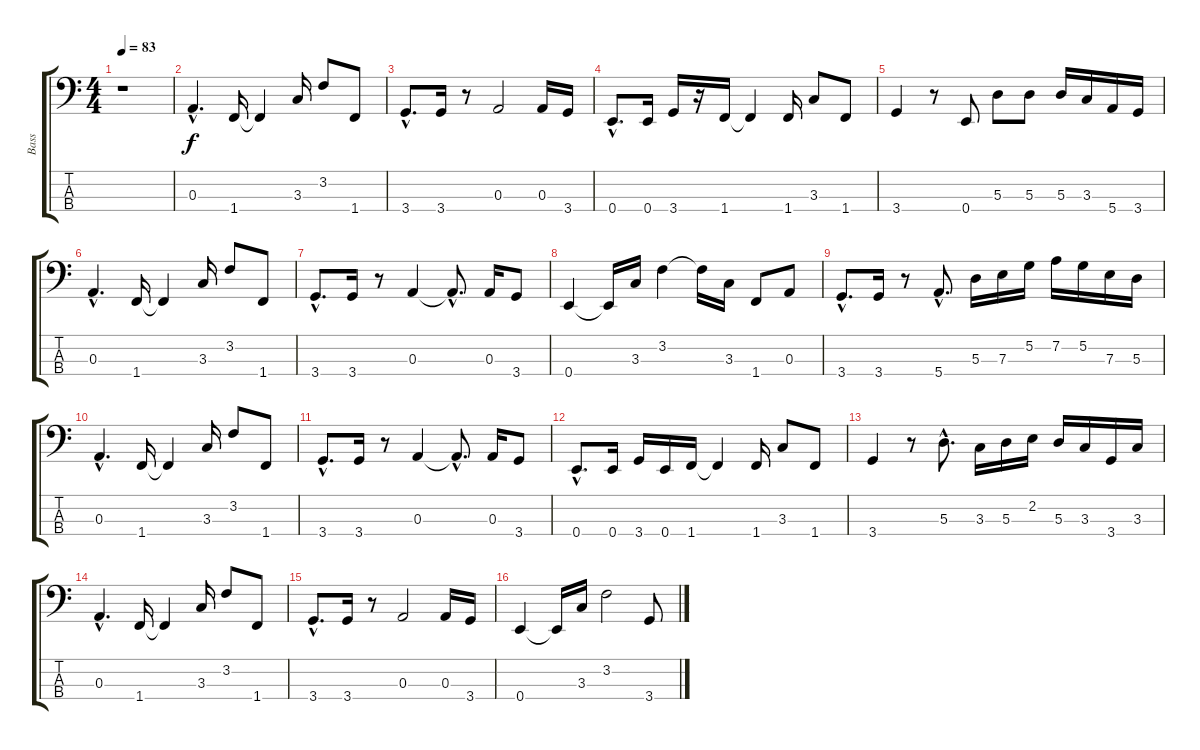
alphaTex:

\track ("Bass" "Bass") {instrument electricbassfinger}
\staff {score tabs}
\tuning (G2 D2 A1 E1) {hide}
\ts (4 4)
\tempo 83
\clef f4
\ks c
r.1{dy f instrument electricbassfinger} |
0.3{hac}.4{d} 1.4.16 1.4{t}.4 3.3.16 3.2.8 1.4.8 |
3.4{hac}.8{d} 3.4.16 r.8 0.3.2 0.3.16 3.4.16 |
0.4{hac}.8{d} 0.4.16 3.4.16 r.16 1.4.16 1.4{t}.4 1.4.16 3.3.8 1.4.8 |
3.4.4 r.8 0.4.8 5.3.8 5.3.8 5.3.16 3.3.16 5.4.16 3.4.16 |
0.3{hac}.4{d} 1.4.16 1.4{t}.4 3.3.16 3.2.8 1.4.8 |
3.4{hac}.8{d} 3.4.16 r.8 0.3.4 0.3{hac t}.8{d} 0.3.16 3.4.8 |
0.4.4 0.4{t}.16 3.3.16 3.2.4 3.2{t}.16 3.3.16 1.4.8 0.3.8 |
3.4{hac}.8{d} 3.4.16 r.8 5.4{hac}.8{d} 5.3.16 7.3.16 5.2.16 7.2.16 5.2.16 7.3.16 5.3.16 |
0.3{hac}.4{d} 1.4.16 1.4{t}.4 3.3.16 3.2.8 1.4.8 |
3.4{hac}.8{d} 3.4.16 r.8 0.3.4 0.3{hac t}.8{d} 0.3.16 3.4.8 |
0.4{hac}.8{d} 0.4.16 3.4.16 0.4.16 1.4.16 1.4{t}.4 1.4.16 3.3.8 1.4.8 |
3.4.4 r.8 5.3{hac}.8{d} 3.3.16 5.3.16 2.2.16 5.3.16 3.3.16 3.4.16 3.3.16 |
0.3{hac}.4{d} 1.4.16 1.4{t}.4 3.3.16 3.2.8 1.4.8 |
3.4{hac}.8{d} 3.4.16 r.8 0.3.2 0.3.16 3.4.16 |
0.4.4 0.4{t}.16 3.3.16 3.2.2 3.4.8
